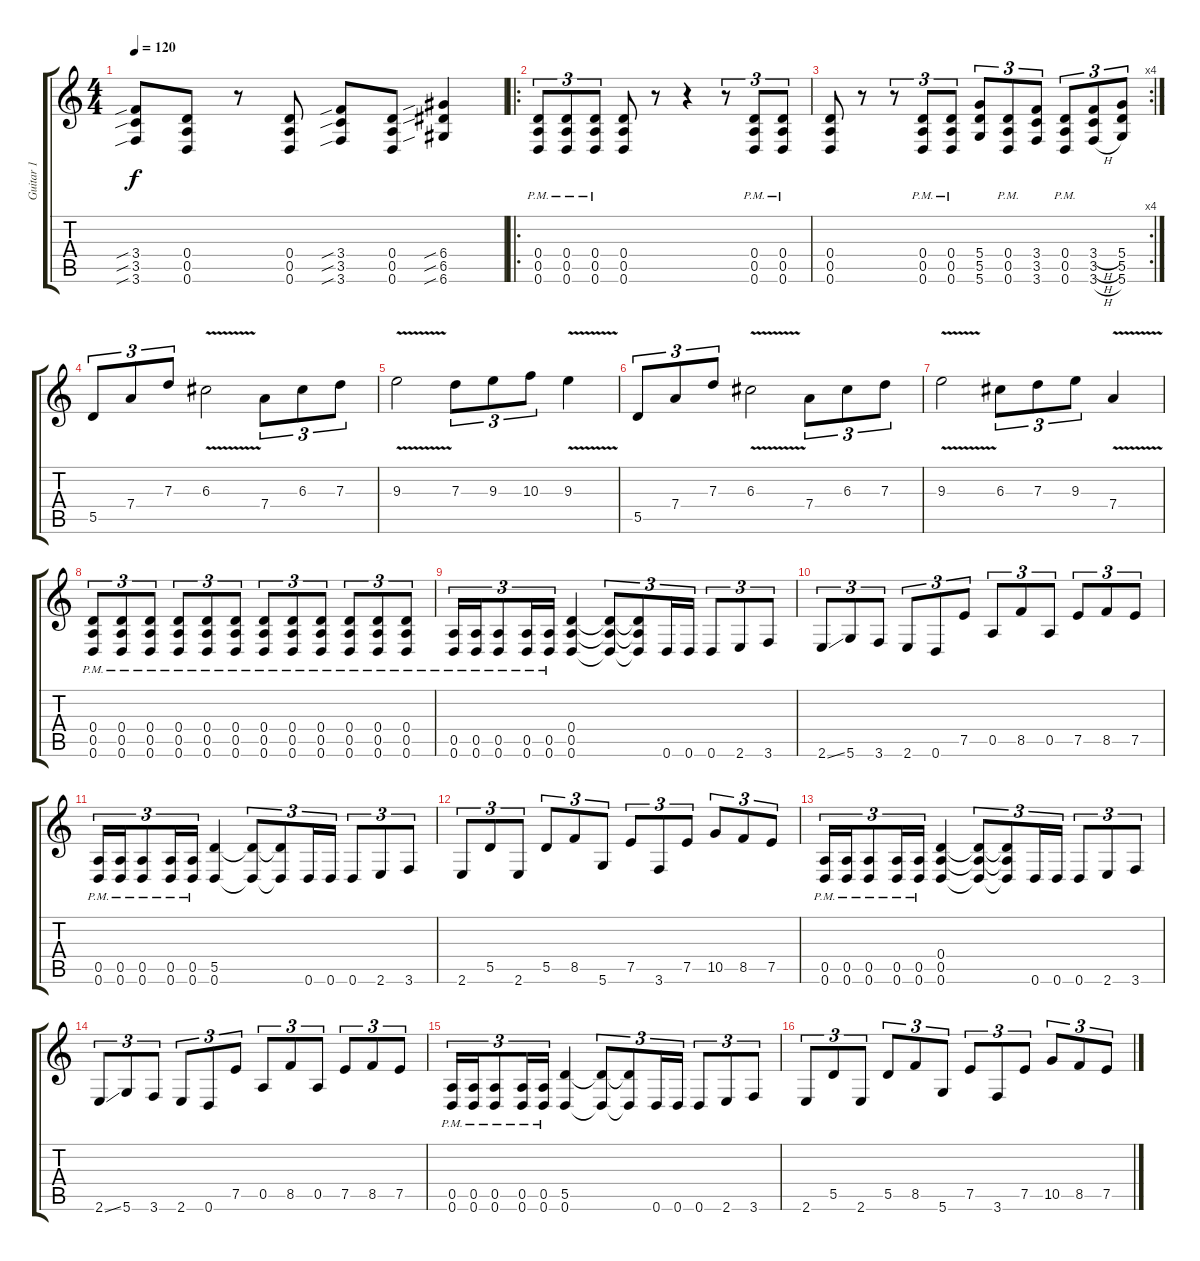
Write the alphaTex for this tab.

\track ("Guitar 1" "Guitar 1") {instrument distortionguitar}
\staff {score tabs}
\tuning (E4 B3 G3 D3 A2 D2) {hide}
\ts (4 4)
\tempo 120
\clef g2
\ks c
(3.4{sib} 3.5{sib} 3.6{sib}).8{dy f} (0.4 0.5 0.6).8 r.8 (0.4 0.5 0.6).8 (3.4{sib} 3.5{sib} 3.6{sib}).8 (0.4 0.5 0.6).8 (6.4{sib} 6.5{sib} 6.6{sib}).4 |
\ro
(0.4{pm} 0.5{pm} 0.6{pm}).8{tu (3 2)} (0.4{pm} 0.5{pm} 0.6{pm}).8{tu (3 2)} (0.4{pm} 0.5{pm} 0.6{pm}).8{tu (3 2)} (0.4 0.5 0.6).8 r.8 r.4 r.8{tu (3 2)} (0.4{pm} 0.5{pm} 0.6{pm}).8{tu (3 2)} (0.4{pm} 0.5{pm} 0.6{pm}).8{tu (3 2)} |
\rc 4
(0.4 0.5 0.6).8 r.8 r.8{tu (3 2)} (0.4{pm} 0.5{pm} 0.6{pm}).8{tu (3 2)} (0.4{pm} 0.5{pm} 0.6{pm}).8{tu (3 2)} (5.4 5.5 5.6).8{tu (3 2)} (0.4{pm} 0.5{pm} 0.6{pm}).8{tu (3 2)} (3.4 3.5 3.6).8{tu (3 2)} (0.4{pm} 0.5{pm} 0.6{pm}).8{tu (3 2)} (3.4{h} 3.5{h} 3.6{h}).8{tu (3 2)} (5.4 5.5 5.6).8{tu (3 2)} |
5.5.8{tu (3 2)} 7.4.8{tu (3 2)} 7.3.8{tu (3 2)} 6.3{v}.2 7.4.8{tu (3 2)} 6.3.8{tu (3 2)} 7.3.8{tu (3 2)} |
9.3{v}.2 7.3.8{tu (3 2)} 9.3.8{tu (3 2)} 10.3.8{tu (3 2)} 9.3{v}.4 |
5.5.8{tu (3 2)} 7.4.8{tu (3 2)} 7.3.8{tu (3 2)} 6.3{v}.2 7.4.8{tu (3 2)} 6.3.8{tu (3 2)} 7.3.8{tu (3 2)} |
9.3{v}.2 6.3.8{tu (3 2)} 7.3.8{tu (3 2)} 9.3.8{tu (3 2)} 7.4{v}.4 |
(0.4{pm} 0.5{pm} 0.6{pm}).8{tu (3 2)} (0.4{pm} 0.5{pm} 0.6{pm}).8{tu (3 2)} (0.4{pm} 0.5{pm} 0.6{pm}).8{tu (3 2)} (0.4{pm} 0.5{pm} 0.6{pm}).8{tu (3 2)} (0.4{pm} 0.5{pm} 0.6{pm}).8{tu (3 2)} (0.4{pm} 0.5{pm} 0.6{pm}).8{tu (3 2)} (0.4{pm} 0.5{pm} 0.6{pm}).8{tu (3 2)} (0.4{pm} 0.5{pm} 0.6{pm}).8{tu (3 2)} (0.4{pm} 0.5{pm} 0.6{pm}).8{tu (3 2)} (0.4{pm} 0.5{pm} 0.6{pm}).8{tu (3 2)} (0.4{pm} 0.5{pm} 0.6{pm}).8{tu (3 2)} (0.4{pm} 0.5{pm} 0.6{pm}).8{tu (3 2)} |
(0.5{pm} 0.6{pm}).16{tu (3 2)} (0.5{pm} 0.6{pm}).16{tu (3 2)} (0.5{pm} 0.6{pm}).8{tu (3 2)} (0.5{pm} 0.6{pm}).16{tu (3 2)} (0.5{pm} 0.6{pm}).16{tu (3 2)} (0.4 0.5 0.6).4 (0.4{t} 0.5{t} 0.6{t}).8{tu (3 2)} (0.4{t} 0.5{t} 0.6{t}).8{tu (3 2)} 0.6.16{tu (3 2)} 0.6.16{tu (3 2)} 0.6.8{tu (3 2)} 2.6.8{tu (3 2)} 3.6.8{tu (3 2)} |
2.6{ss}.8{tu (3 2)} 5.6.8{tu (3 2)} 3.6.8{tu (3 2)} 2.6.8{tu (3 2)} 0.6.8{tu (3 2)} 7.5.8{tu (3 2)} 0.5.8{tu (3 2)} 8.5.8{tu (3 2)} 0.5.8{tu (3 2)} 7.5.8{tu (3 2)} 8.5.8{tu (3 2)} 7.5.8{tu (3 2)} |
(0.5{pm} 0.6{pm}).16{tu (3 2)} (0.5{pm} 0.6{pm}).16{tu (3 2)} (0.5{pm} 0.6{pm}).8{tu (3 2)} (0.5{pm} 0.6{pm}).16{tu (3 2)} (0.5{pm} 0.6{pm}).16{tu (3 2)} (5.5 0.6).4 (5.5{t} 0.6{t}).8{tu (3 2)} (5.5{t} 0.6{t}).8{tu (3 2)} 0.6.16{tu (3 2)} 0.6.16{tu (3 2)} 0.6.8{tu (3 2)} 2.6.8{tu (3 2)} 3.6.8{tu (3 2)} |
2.6.8{tu (3 2)} 5.5.8{tu (3 2)} 2.6.8{tu (3 2)} 5.5.8{tu (3 2)} 8.5.8{tu (3 2)} 5.6.8{tu (3 2)} 7.5.8{tu (3 2)} 3.6.8{tu (3 2)} 7.5.8{tu (3 2)} 10.5.8{tu (3 2)} 8.5.8{tu (3 2)} 7.5.8{tu (3 2)} |
(0.5{pm} 0.6{pm}).16{tu (3 2)} (0.5{pm} 0.6{pm}).16{tu (3 2)} (0.5{pm} 0.6{pm}).8{tu (3 2)} (0.5{pm} 0.6{pm}).16{tu (3 2)} (0.5{pm} 0.6{pm}).16{tu (3 2)} (0.4 0.5 0.6).4 (0.4{t} 0.5{t} 0.6{t}).8{tu (3 2)} (0.4{t} 0.5{t} 0.6{t}).8{tu (3 2)} 0.6.16{tu (3 2)} 0.6.16{tu (3 2)} 0.6.8{tu (3 2)} 2.6.8{tu (3 2)} 3.6.8{tu (3 2)} |
2.6{ss}.8{tu (3 2)} 5.6.8{tu (3 2)} 3.6.8{tu (3 2)} 2.6.8{tu (3 2)} 0.6.8{tu (3 2)} 7.5.8{tu (3 2)} 0.5.8{tu (3 2)} 8.5.8{tu (3 2)} 0.5.8{tu (3 2)} 7.5.8{tu (3 2)} 8.5.8{tu (3 2)} 7.5.8{tu (3 2)} |
(0.5{pm} 0.6{pm}).16{tu (3 2)} (0.5{pm} 0.6{pm}).16{tu (3 2)} (0.5{pm} 0.6{pm}).8{tu (3 2)} (0.5{pm} 0.6{pm}).16{tu (3 2)} (0.5{pm} 0.6{pm}).16{tu (3 2)} (5.5 0.6).4 (5.5{t} 0.6{t}).8{tu (3 2)} (5.5{t} 0.6{t}).8{tu (3 2)} 0.6.16{tu (3 2)} 0.6.16{tu (3 2)} 0.6.8{tu (3 2)} 2.6.8{tu (3 2)} 3.6.8{tu (3 2)} |
2.6.8{tu (3 2)} 5.5.8{tu (3 2)} 2.6.8{tu (3 2)} 5.5.8{tu (3 2)} 8.5.8{tu (3 2)} 5.6.8{tu (3 2)} 7.5.8{tu (3 2)} 3.6.8{tu (3 2)} 7.5.8{tu (3 2)} 10.5.8{tu (3 2)} 8.5.8{tu (3 2)} 7.5.8{tu (3 2)}
